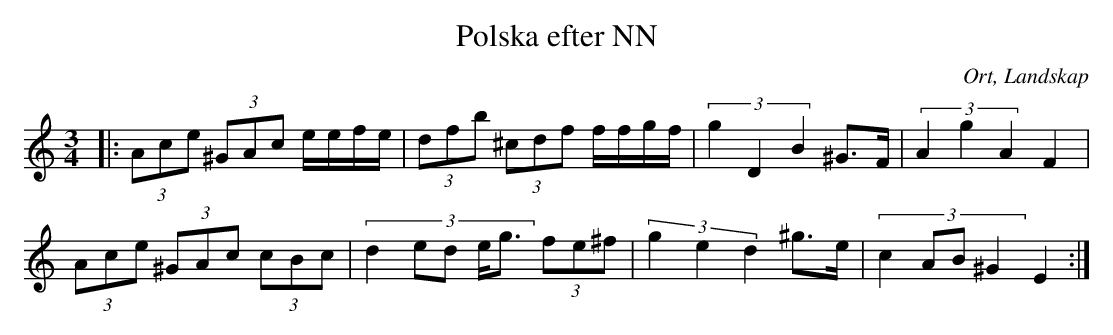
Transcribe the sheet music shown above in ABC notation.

X:1
T:Polska efter NN
O:Ort, Landskap
M:3/4
L:1/8
K:C
|: (3 Ace (3^GAc e/e/f/e/| (3 dfb (3^cdf f/f/g/f/|(3:2:3 g2 D2 B2 ^G>F|(3:2:3 A2 g2 A2 F2|
(3 Ace (3^GAc (3cBc| (3:2:5 d2 ed e<g (3fe^f|(3:2:3 g2 e2 d2 ^g>e|(3:2:4 c2 AB ^G2 E2:|
